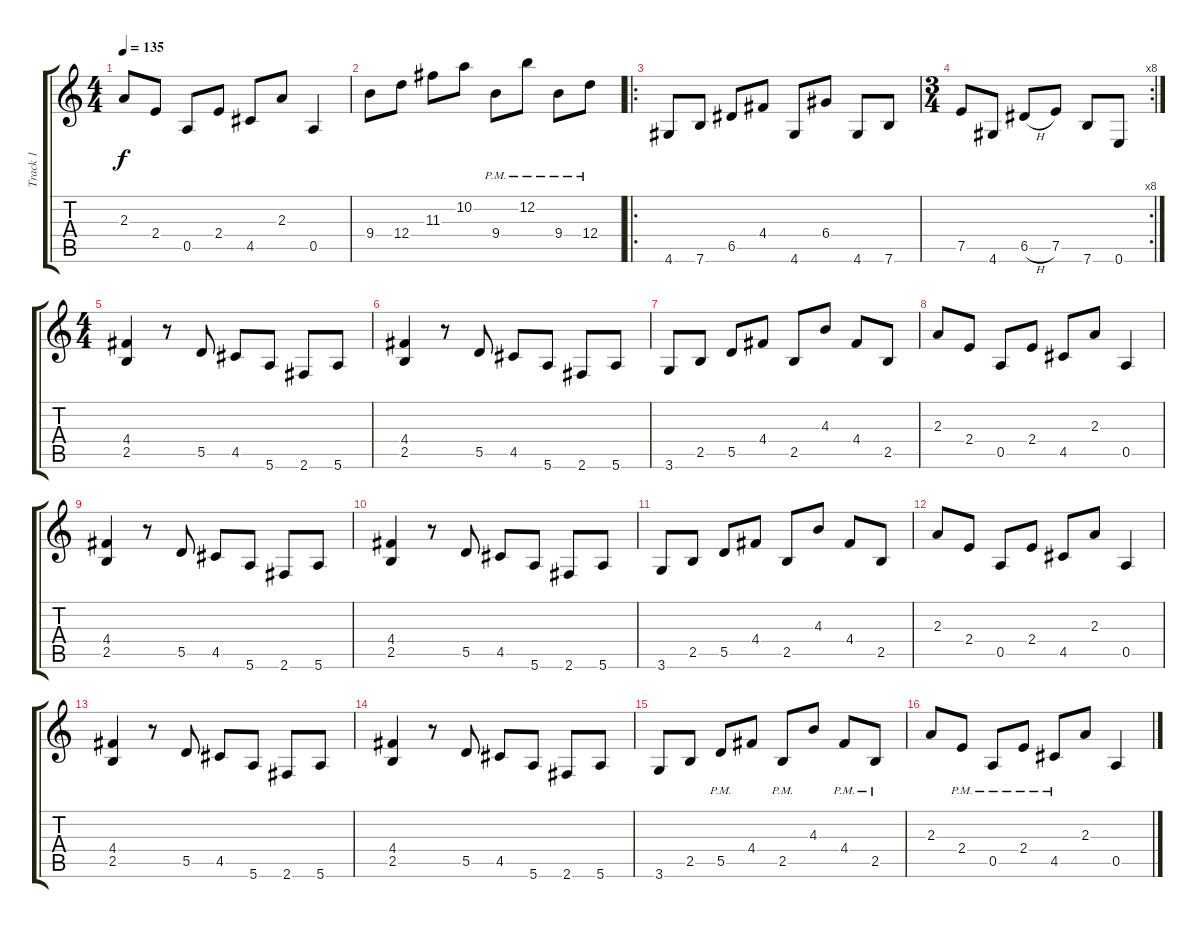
\track ("Track 1" "Track 1") {instrument distortionguitar}
\staff {score tabs}
\tuning (E4 B3 G3 D3 A2 E2) {hide}
\ts (4 4)
\tempo 135
\clef g2
\ks c
2.3.8{dy f} 2.4.8 0.5.8 2.4.8 4.5.8 2.3.8 0.5.4 |
9.4.8 12.4.8 11.3.8 10.2.8 9.4{pm}.8 12.2{pm}.8 9.4{pm}.8 12.4{pm}.8 |
\ro
4.6.8 7.6.8 6.5.8 4.4.8 4.6.8 6.4.8 4.6.8 7.6.8 |
\rc 8
\ts (3 4)
7.5.8 4.6.8 6.5{h}.8 7.5.8 7.6.8 0.6.8 |
\ts (4 4)
(4.4 2.5).4 r.8 5.5.8 4.5.8 5.6.8 2.6.8 5.6.8 |
(4.4 2.5).4 r.8 5.5.8 4.5.8 5.6.8 2.6.8 5.6.8 |
3.6.8 2.5.8 5.5.8 4.4.8 2.5.8 4.3.8 4.4.8 2.5.8 |
2.3.8 2.4.8 0.5.8 2.4.8 4.5.8 2.3.8 0.5.4 |
(4.4 2.5).4 r.8 5.5.8 4.5.8 5.6.8 2.6.8 5.6.8 |
(4.4 2.5).4 r.8 5.5.8 4.5.8 5.6.8 2.6.8 5.6.8 |
3.6.8 2.5.8 5.5.8 4.4.8 2.5.8 4.3.8 4.4.8 2.5.8 |
2.3.8 2.4.8 0.5.8 2.4.8 4.5.8 2.3.8 0.5.4 |
(4.4 2.5).4 r.8 5.5.8 4.5.8 5.6.8 2.6.8 5.6.8 |
(4.4 2.5).4 r.8 5.5.8 4.5.8 5.6.8 2.6.8 5.6.8 |
3.6.8 2.5.8 5.5{pm}.8 4.4.8 2.5{pm}.8 4.3.8 4.4{pm}.8 2.5{pm}.8 |
2.3.8 2.4{pm}.8 0.5{pm}.8 2.4{pm}.8 4.5{pm}.8 2.3.8 0.5.4
